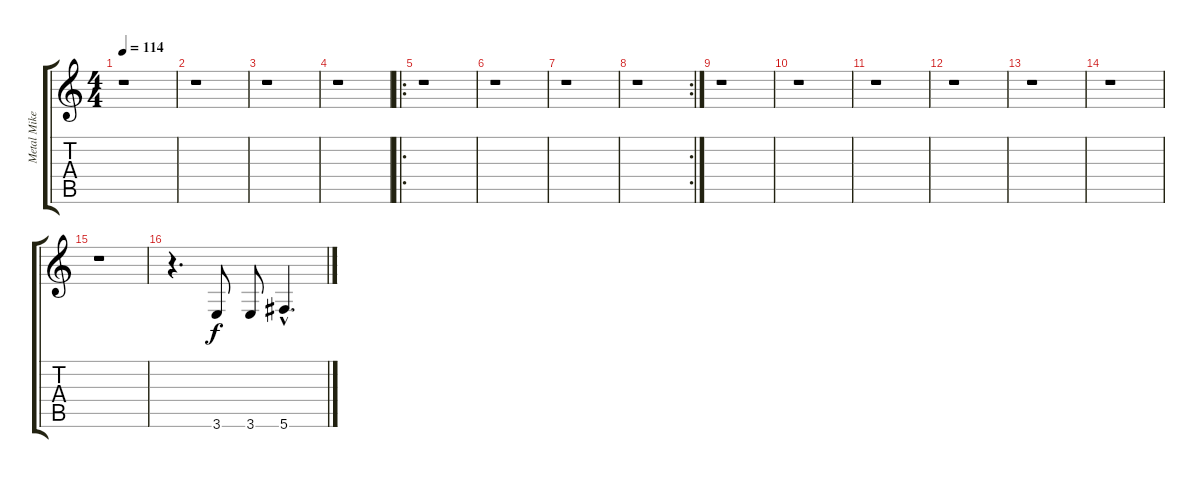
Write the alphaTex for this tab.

\track ("Metal Mike" "Metal Mike") {instrument distortionguitar}
\staff {score tabs}
\tuning (Db4 Ab3 E3 B2 Gb2 Db2) {hide}
\ts (4 4)
\tempo 114
\clef g2
\ks c
r.1{dy f} |
r.1 |
r.1 |
r.1 |
\ro
r.1 |
r.1 |
r.1 |
\rc 2
r.1 |
r.1 |
r.1 |
r.1 |
r.1 |
r.1 |
r.1 |
r.1 |
r.4{d} 3.6.8 3.6.8 5.6{hac}.4{d}
